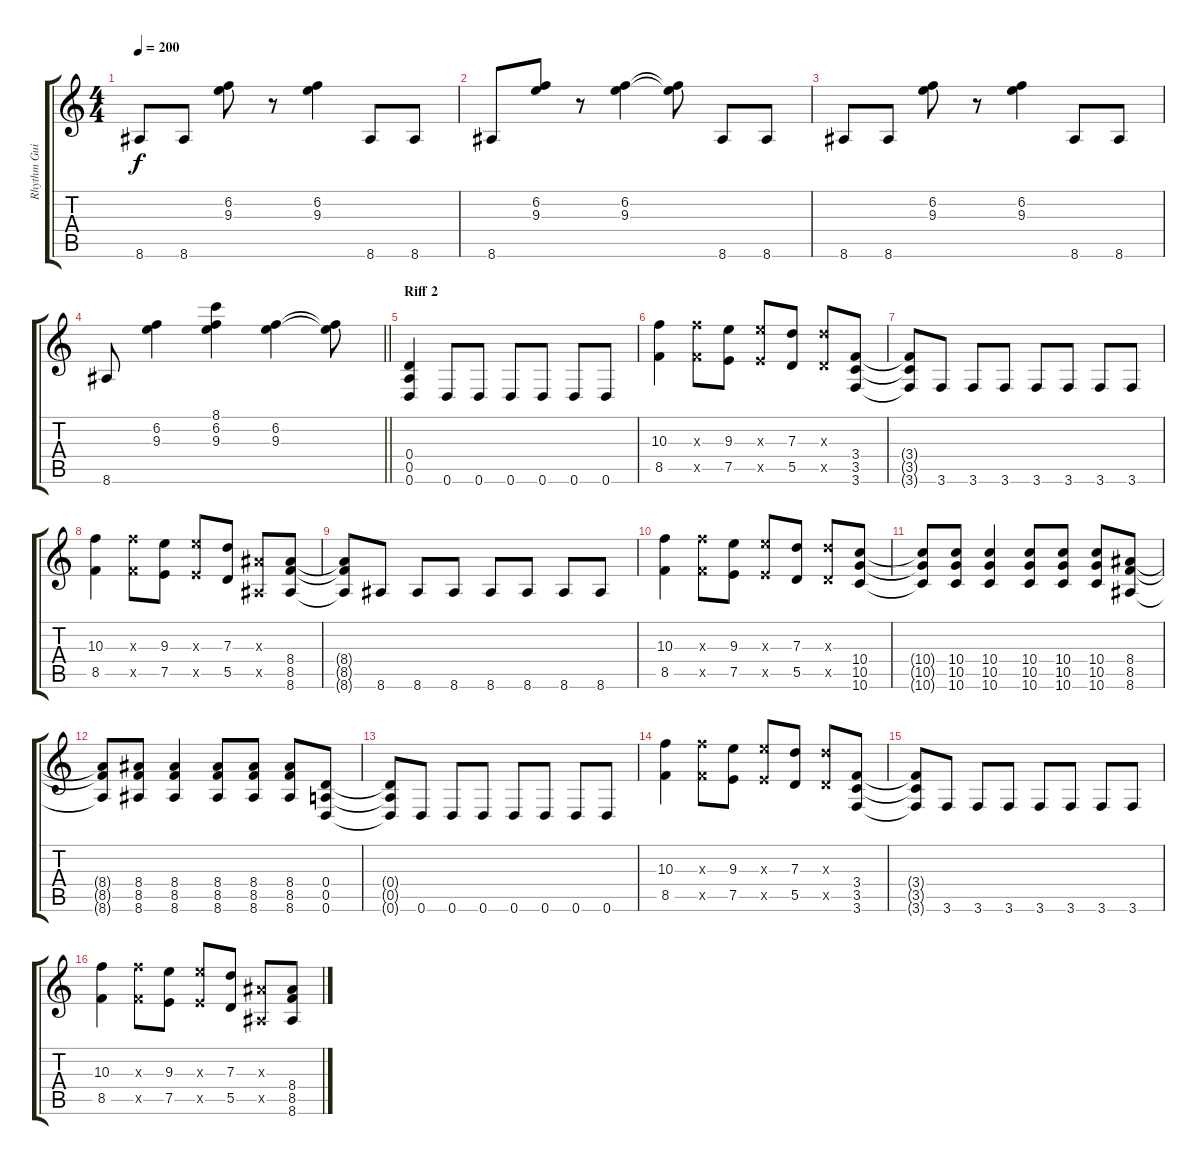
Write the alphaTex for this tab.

\track ("Rhythm Guitar" "Rhythm Gui") {instrument distortionguitar}
\staff {score tabs}
\tuning (E4 B3 G3 D3 A2 D2) {hide}
\ts (4 4)
\tempo 200
\clef g2
\ks c
8.6.8{dy f} 8.6.8 (6.2 9.3).8 r.8 (6.2 9.3).4 8.6.8 8.6.8 |
8.6.8 (6.2 9.3).8 r.8 (6.2 9.3).4 (6.2{t} 9.3{t}).8 8.6.8 8.6.8 |
8.6.8 8.6.8 (6.2 9.3).8 r.8 (6.2 9.3).4 8.6.8 8.6.8 |
\barLineRight lightlight
8.6.8 (6.2 9.3).4 (8.1 6.2 9.3).4 (6.2 9.3).4 (6.2{t} 9.3{t}).8 |
\section ("" "Riff 2")
(0.4 0.5 0.6).4{volume 13} 0.6.8 0.6.8 0.6.8 0.6.8 0.6.8 0.6.8 |
(10.3 8.5).4 (10.3{x} 8.5{x}).8 (9.3 7.5).8 (9.3{x} 7.5{x}).8 (7.3 5.5).8 (7.3{x} 5.5{x}).8 (3.4 3.5 3.6).8 |
(3.4{t} 3.5{t} 3.6{t}).8 3.6.8 3.6.8 3.6.8 3.6.8 3.6.8 3.6.8 3.6.8 |
(10.3 8.5).4 (10.3{x} 8.5{x}).8 (9.3 7.5).8 (9.3{x} 7.5{x}).8 (7.3 5.5).8 (3.3{x} 1.5{x}).8 (8.4 8.5 8.6).8 |
(8.4{t} 8.5{t} 8.6{t}).8 8.6.8 8.6.8 8.6.8 8.6.8 8.6.8 8.6.8 8.6.8 |
(10.3 8.5).4 (10.3{x} 8.5{x}).8 (9.3 7.5).8 (9.3{x} 7.5{x}).8 (7.3 5.5).8 (7.3{x} 5.5{x}).8 (10.4 10.5 10.6).8 |
(10.4{t} 10.5{t} 10.6{t}).8 (10.4 10.5 10.6).8 (10.4 10.5 10.6).4 (10.4 10.5 10.6).8 (10.4 10.5 10.6).8 (10.4 10.5 10.6).8 (8.4 8.5 8.6).8 |
(8.4{t} 8.5{t} 8.6{t}).8 (8.4 8.5 8.6).8 (8.4 8.5 8.6).4 (8.4 8.5 8.6).8 (8.4 8.5 8.6).8 (8.4 8.5 8.6).8 (0.4 0.5 0.6).8 |
(0.4{t} 0.5{t} 0.6{t}).8 0.6.8 0.6.8 0.6.8 0.6.8 0.6.8 0.6.8 0.6.8 |
(10.3 8.5).4 (10.3{x} 8.5{x}).8 (9.3 7.5).8 (9.3{x} 7.5{x}).8 (7.3 5.5).8 (7.3{x} 5.5{x}).8 (3.4 3.5 3.6).8 |
(3.4{t} 3.5{t} 3.6{t}).8 3.6.8 3.6.8 3.6.8 3.6.8 3.6.8 3.6.8 3.6.8 |
(10.3 8.5).4 (10.3{x} 8.5{x}).8 (9.3 7.5).8 (9.3{x} 7.5{x}).8 (7.3 5.5).8 (3.3{x} 1.5{x}).8 (8.4 8.5 8.6).8
